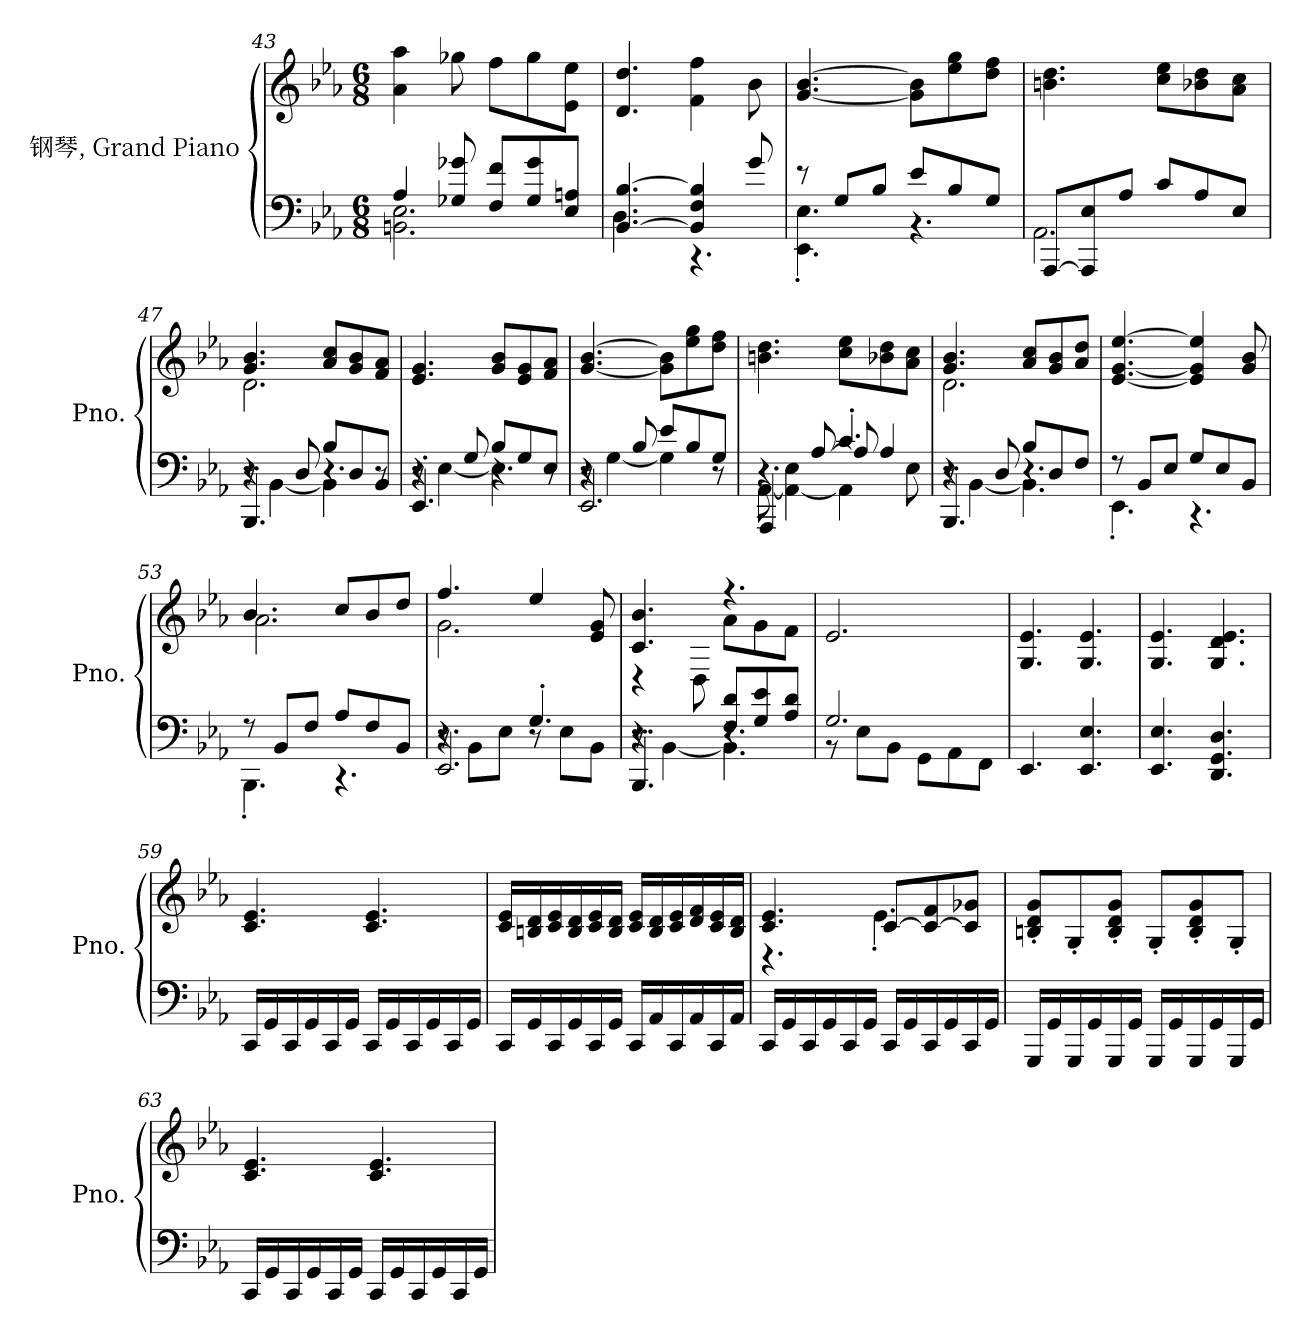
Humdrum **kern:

**kern	**kern
*part1	*part1
*staff2	*staff1
*I"钢琴, Grand Piano	*
*I'Pno.	*
!!LO:LB:g=z
*clefF4	*clefG2
*k[b-e-a-]	*k[b-e-a-]
*M6/8	*M6/8
*MM70	*MM70
=43	=43
*^	*
4A-/	2.BBn\ 2.E-\	4a-\ 4aa-\
*	*	*MM75
8G-X/ 8g-X/	.	8gg-X\
*	*	*MM70
8F/ 8f/L	.	8ff\L
*	*	*MM80
8G-/ 8g-/	.	8gg-\
*	*	*MM60
8E-/ 8An/J	.	8e-\ 8ee-\J
=44	=44	=44
*	*	*MM55
[4.BB-/ [4.B-/	4.D\	4.d/ 4.dd/
4BB-/] 4F/ 4B-/]	4.r	4f\ 4ff\
*	*	*MM60
8g/	.	8b-\
=45	=45	=45
8r	4.EE-\' 4.E-\'	[4.g/ [4.b-/
8G/L	.	.
8B-/J	.	.
8e-/L	4.r	8g\] 8b-\]L
*	*	*MM80
8B-/	.	8ee-\ 8gg\
*	*	*MM75
8G/J	.	8dd\ 8ff\J
=46	=46	=46
*	*	*MM80
[8AAA-/L	2.AA-\	4.bn\ 4.dd\
8AAA-/] 8E-/	.	.
8A-/J	.	.
*	*	*MM80
8c/L	.	8cc\ 8ee-\L
*	*	*MM100
8A-/	.	8b-X\ 8dd\
*	*	*MM85
8E-/J	.	8a-\ 8cc\J
*v	*v	*
=47	=47
*	*MM80
*^	*^
*	*^	*	*
4r	8r	4.BBB-'/	4.g/ 4.b-/	2.d\
.	[4BB-\	.	.	.
8D/	.	.	.	.
*	*	*	*MM85	*
8B-/L	4BB-\]	4.r	8a-/ 8cc/L	.
*	*	*	*MM96	*
8D/	.	.	8g/ 8b-/	.
*	*	*	*MM80	*
8BB-/J	8r	.	8f/ 8a-/J	.
*	*	*	*v	*v
!!LO:LB:g=z
=48	=48	=48	=48
*	*	*	*MM75
4r	8r	4.EE-'/	4.e-/ 4.g/
.	[4E-\	.	.
8G/	.	.	.
*	*	*	*MM75
8B-/L	4E-\]	4.r	8g/ 8b-/L
*	*	*	*MM96
8G/	.	.	8e-/ 8g/
*	*	*	*MM80
8E-/J	8r	.	8f/ 8a-/J
=49	=49	=49	=49
4r	8r	2.EE-/	[4.g/ [4.b-/
.	[4G\	.	.
8B-/	.	.	.
8e-/L	4G\]	.	8g\] 8b-\]L
*	*	*	*MM80
8B-/	.	.	8ee-\ 8gg\
*	*	*	*MM75
8G/J	8r	.	8dd\ 8ff\J
=50	=50	=50	=50
*	*	*	*MM80
4.r	[8AA-\	4AAA-/	4.bn\ 4.dd\
.	4AA-\_ 4E-\	.	.
.	.	[8A-/	.
*	*	*	*MM80
4.c'/	4AA-\]	8A-/]	8cc\ 8ee-\L
*	*	*	*MM100
.	.	4A-/	8b-X\ 8dd\
*	*	*	*MM85
.	8E-\	.	8a-\ 8cc\J
=51	=51	=51	=51
*	*	*	*MM80
*	*	*	*^
4r	8r	4.BBB-'/	4.g/ 4.b-/	2.d\
.	[4BB-\	.	.	.
8D/	.	.	.	.
*	*	*	*MM85	*
8B-/L	4.BB-\]	4.r	8a-/ 8cc/L	.
*	*	*	*MM96	*
8D/	.	.	8g/ 8b-/	.
*	*	*	*MM75	*
8F/J	.	.	8a-/ 8dd/J	.
*	*v	*v	*	*
*	*	*v	*v
=52	=52	=52
8r	4.EE-'\	[4.e-/ [4.g/ [4.ee-/
8BB-/L	.	.
8E-/J	.	.
8G/L	4.r	4e-/] 4g/] 4ee-/]
8E-/	.	.
*	*	*MM75
8BB-/J	.	8g/ 8b-/
!!LO:PB:g=z
=53	=53	=53
*	*	*MM80
*	*	*^
8r	4.BBB-'\	4.b-/	2.a-\
8BB-/L	.	.	.
8F/J	.	.	.
*	*	*MM75	*
8A-/L	4.r	8cc/L	.
*	*	*MM90	*
8F/	.	8b-/	.
8BB-/J	.	8dd/J	.
=54	=54	=54	=54
*	*^	*	*
4.r	8r	2.EE-/	4.ff/	2.g\
.	8BB-\L	.	.	.
.	8E-\J	.	.	.
*	*	*	*MM85	*
4.G'/	8r	.	4ee-/	.
.	8E-\L	.	.	.
*	*	*	*MM75	*
.	8BB-\J	.	8e-/ 8g/	.
=55	=55	=55	=55	=55
4.r	8r	4.BBB-'/	4.c/ 4.b-/	4r
.	[4BB-\	.	.	.
.	.	.	.	8D\
*	*	*	*MM80	*
8F/ 8d/L	4.BB-\]	4.r	4.r	8a-\L
*	*	*	*MM75	*
8G/ 8e-/	.	.	.	8g\
*	*	*	*MM70	*
8A-/ 8d/J	.	.	.	8f\J
*	*v	*v	*	*
*	*	*v	*v
=56	=56	=56
2.G/	8r	2.e-/
.	8E-\L	.
.	8BB-\J	.
.	8GG\L	.
.	8AA-\	.
.	8FF\J	.
*v	*v	*
=57	=57
*	*MM85
4.EE-/	4.G/ 4.e-/
4.EE-/ 4.E-/	4.G/ 4.e-/
=58	=58
*	*MM75
4.EE-/ 4.E-/	4.G/ 4.e-/
*	*MM60
4.DD/ 4.GG/ 4.D/	4.G/ 4.d/ 4.e-/
!!LO:LB:g=z
=59	=59
*	*MM120
16CC/LL	4.c/ 4.e-/
16GG/	.
16CC/	.
16GG/	.
16CC/	.
16GG/JJ	.
16CC/LL	4.c/ 4.e-/
16GG/	.
16CC/	.
16GG/	.
16CC/	.
16GG/JJ	.
=60	=60
*	*MM110
16CC/LL	16c/ 16e-/LL
*	*MM130
16GG/	16Bn/ 16d/
16CC/	16c/ 16e-/
16GG/	16B/ 16d/
16CC/	16c/ 16e-/
16GG/JJ	16B/ 16d/JJ
16CC/LL	16c/ 16e-/LL
16AA-/	16B/ 16d/
16CC/	16c/ 16e-/
16AA-/	16d/ 16f/
16CC/	16c/ 16e-/
16AA-/JJ	16B/ 16d/JJ
=61	=61
*	*^
16CC/LL	4.c/ 4.e-/	4.r
16GG/	.	.
16CC/	.	.
16GG/	.	.
16CC/	.	.
16GG/JJ	.	.
16CC/LL	[8c/L	4.e-'\
16GG/	.	.
16CC/	8c/_ 8f/	.
16GG/	.	.
16CC/	8c/] 8g-X/J	.
16GG/JJ	.	.
*	*v	*v
!!LO:LB:g=z
=62	=62
*	*MM110
16GGG/LL	8Bn/' 8d/' 8g/'L
16GG/	.
*	*MM130
16GGG/	8G'/
16GG/	.
16GGG/	8B/' 8d/' 8g/'J
16GG/JJ	.
16GGG/LL	8G'/L
16GG/	.
16GGG/	8B/' 8d/' 8g/'
16GG/	.
16GGG/	8G'/J
16GG/JJ	.
=63	=63
*	*MM120
16CC/LL	4.c/ 4.e-/
16GG/	.
16CC/	.
16GG/	.
16CC/	.
16GG/JJ	.
16CC/LL	4.c/ 4.e-/
16GG/	.
16CC/	.
16GG/	.
16CC/	.
16GG/JJ	.
=	=
*-	*-
